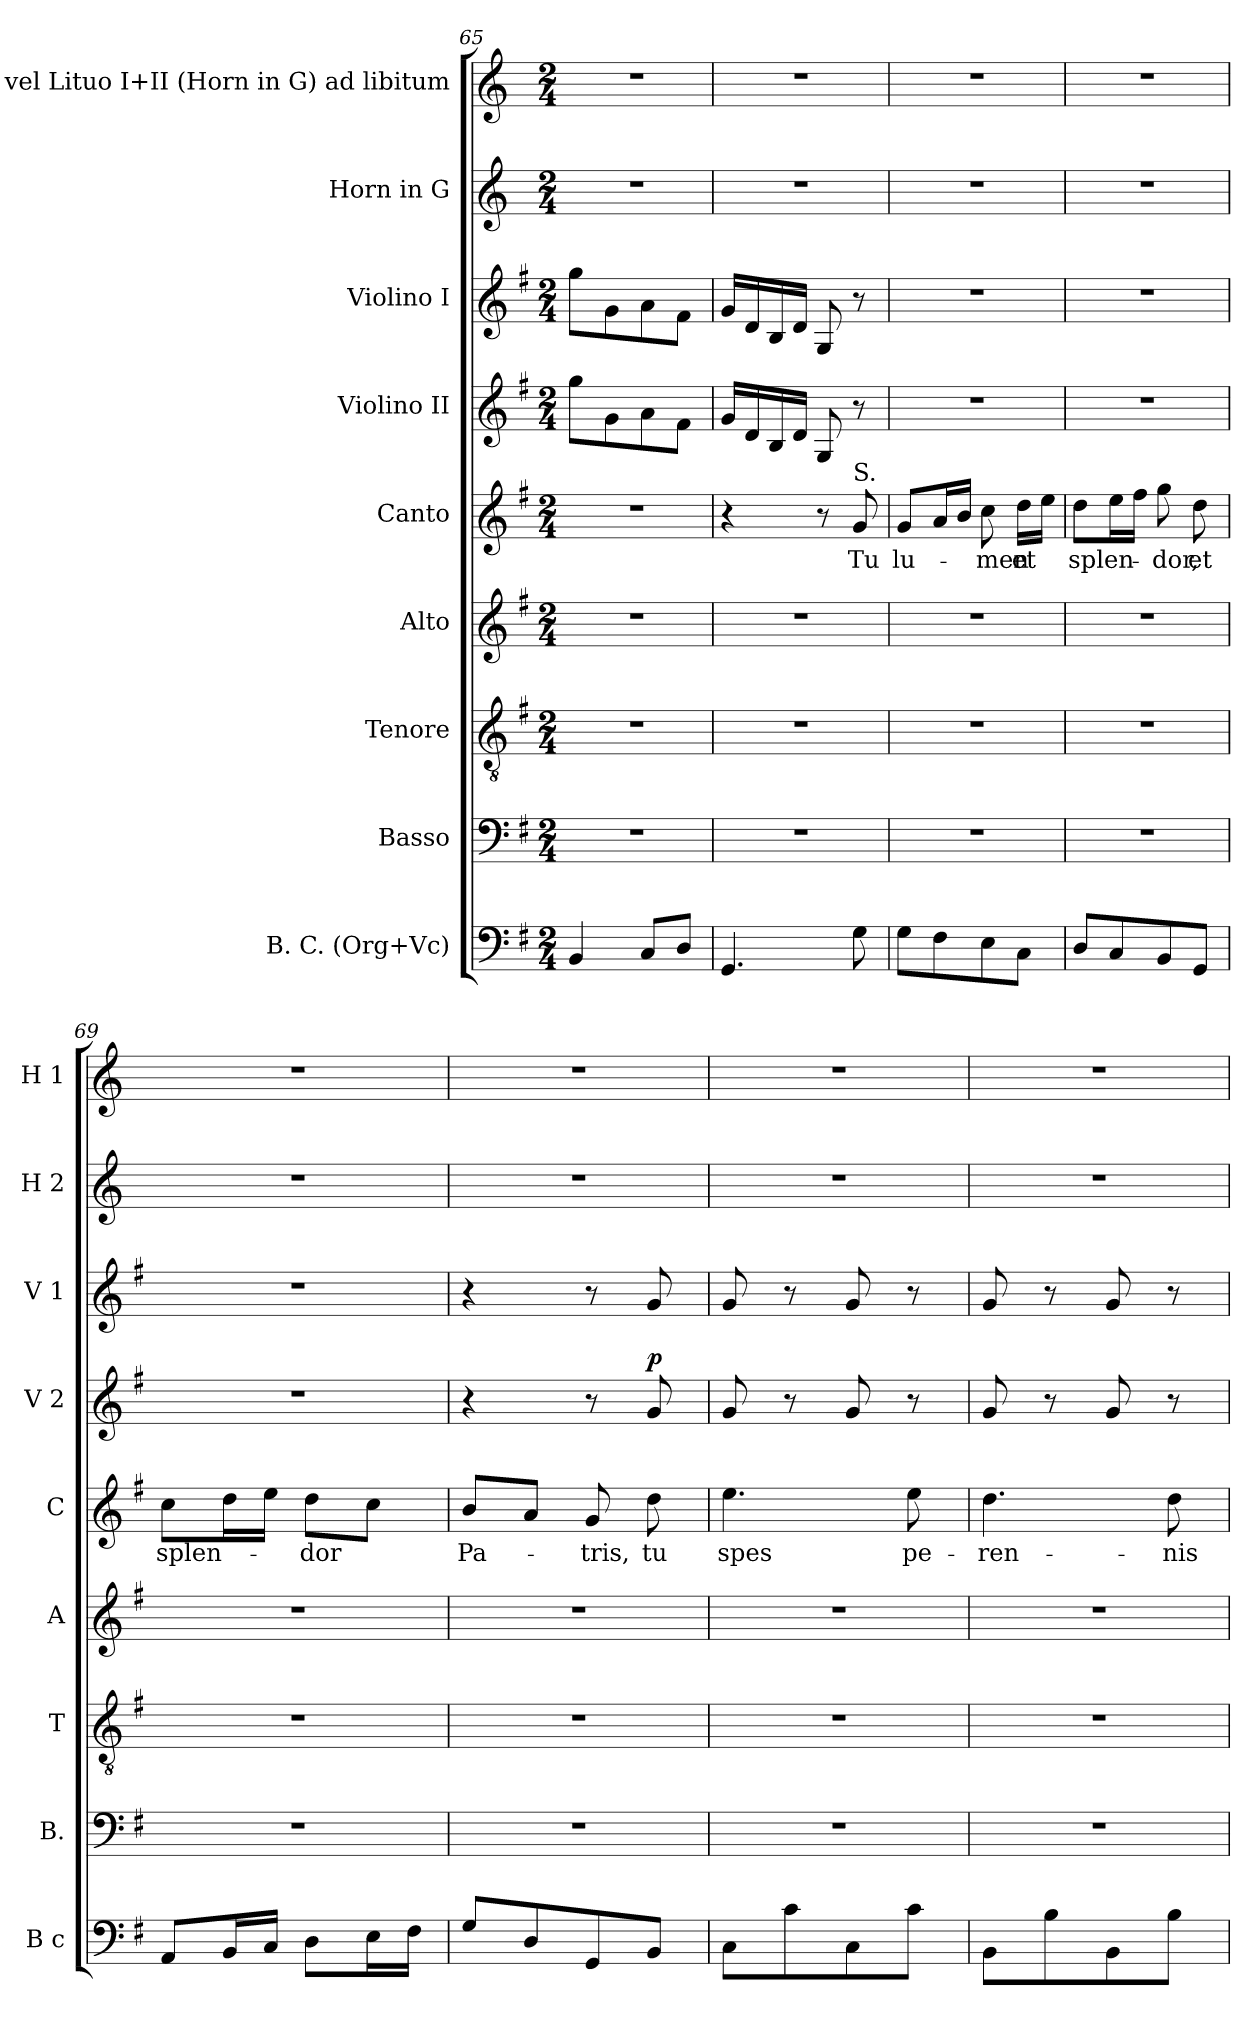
**kern	**kern	**kern	**kern	**kern	**text	**kern	**dynam	**kern	**kern	**kern
*part9	*part8	*part7	*part6	*part5	*part5	*part4	*part4	*part3	*part2	*part1
*staff9	*staff8	*staff7	*staff6	*staff5	*staff5	*staff4	*staff4	*staff3	*staff2	*staff1
*I"B. C. (Org+Vc)	*I"Basso	*I"Tenore	*I"Alto	*I"Canto	*	*I"Violino II	*	*I"Violino I	*I"Horn in G	*I"Tuba vel Lituo I+II (Horn  in G) ad libitum
*I'B c	*I'B.	*I'T	*I'A	*I'C	*	*I'V 2	*	*I'V 1	*I'H 2	*I'H 1
!!LO:LB:g=z
*clefF4	*clefF4	*clefGv2	*clefG2	*clefG2	*	*clefG2	*	*clefG2	*clefG2	*clefG2
*	*	*	*	*	*	*	*	*	*ITrd3c5	*ITrd3c5
*k[f#]	*k[f#]	*k[f#]	*k[f#]	*k[f#]	*	*k[f#]	*	*k[f#]	*k[f#]	*k[f#]
*M2/4	*M2/4	*M2/4	*M2/4	*M2/4	*	*M2/4	*	*M2/4	*M2/4	*M2/4
=65	=65	=65	=65	=65	=65	=65	=65	=65	=65	=65
4BB/	2r	2r	2r	2r	.	8gg\L	.	8gg\L	2r	2r
.	.	.	.	.	.	8g\	.	8g\	.	.
8C/L	.	.	.	.	.	8a\	.	8a\	.	.
8D/J	.	.	.	.	.	8f#\J	.	8f#\J	.	.
=66	=66	=66	=66	=66	=66	=66	=66	=66	=66	=66
4.GG/	2r	2r	2r	4r	.	16g/LL	.	16g/LL	2r	2r
.	.	.	.	.	.	16d/	.	16d/	.	.
.	.	.	.	.	.	16B/	.	16B/	.	.
.	.	.	.	.	.	16d/JJ	.	16d/JJ	.	.
.	.	.	.	8r	.	8G/	.	8G/	.	.
!	!	!	!	!LO:TX:a:t=S.	!	!	!	!	!	!
!	!	!	!	!	!LO:LY:b	!	!	!	!	!
8G\	.	.	.	8g/	Tu	8r	.	8r	.	.
=67	=67	=67	=67	=67	=67	=67	=67	=67	=67	=67
!	!	!	!	!	!LO:LY:b	!	!	!	!	!
8G\L	2r	2r	2r	8g/L	lu-	2r	.	2r	2r	2r
8F#\	.	.	.	16a/L	.	.	.	.	.	.
.	.	.	.	16b/JJ	.	.	.	.	.	.
!	!	!	!	!	!LO:LY:b	!	!	!	!	!
8E\	.	.	.	8cc\	-men	.	.	.	.	.
!	!	!	!	!	!LO:LY:b	!	!	!	!	!
8C\J	.	.	.	16dd\LL	et	.	.	.	.	.
.	.	.	.	16ee\JJ	.	.	.	.	.	.
=68	=68	=68	=68	=68	=68	=68	=68	=68	=68	=68
!	!	!	!	!	!LO:LY:b	!	!	!	!	!
8D/L	2r	2r	2r	8dd\L	splen-	2r	.	2r	2r	2r
8C/	.	.	.	16ee\L	.	.	.	.	.	.
.	.	.	.	16ff#\JJ	.	.	.	.	.	.
!	!	!	!	!	!LO:LY:b	!	!	!	!	!
8BB/	.	.	.	8gg\	-dor,	.	.	.	.	.
!	!	!	!	!	!LO:LY:b	!	!	!	!	!
8GG/J	.	.	.	8dd\	et	.	.	.	.	.
=69	=69	=69	=69	=69	=69	=69	=69	=69	=69	=69
!	!	!	!	!	!LO:LY:b	!	!	!	!	!
8AA/L	2r	2r	2r	8cc\L	splen-	2r	.	2r	2r	2r
16BB/L	.	.	.	16dd\L	.	.	.	.	.	.
16C/JJ	.	.	.	16ee\JJ	.	.	.	.	.	.
!	!	!	!	!	!LO:LY:b	!	!	!	!	!
8D\L	.	.	.	8dd\L	-dor	.	.	.	.	.
16E\L	.	.	.	8cc\J	.	.	.	.	.	.
16F#\JJ	.	.	.	.	.	.	.	.	.	.
!!LO:LB:g=z
=70	=70	=70	=70	=70	=70	=70	=70	=70	=70	=70
!	!	!	!	!	!LO:LY:b	!	!	!	!	!
8G/L	2r	2r	2r	8b/L	Pa-	4r	.	4r	2r	2r
8D/	.	.	.	8a/J	.	.	.	.	.	.
!	!	!	!	!	!LO:LY:b	!	!	!	!	!
8GG/	.	.	.	8g/	-tris,	8r	.	8r	.	.
!	!	!	!	!	!LO:LY:b	!	!LO:DY:a	!	!	!
8BB/J	.	.	.	8dd\	tu	8g/	p	8g/	.	.
=71	=71	=71	=71	=71	=71	=71	=71	=71	=71	=71
!	!	!	!	!	!LO:LY:b	!	!	!	!	!
8C\L	2r	2r	2r	4.ee\	spes	8g/	.	8g/	2r	2r
8c\	.	.	.	.	.	8r	.	8r	.	.
8C\	.	.	.	.	.	8g/	.	8g/	.	.
!	!	!	!	!	!LO:LY:b	!	!	!	!	!
8c\J	.	.	.	8ee\	pe-	8r	.	8r	.	.
=72	=72	=72	=72	=72	=72	=72	=72	=72	=72	=72
!	!	!	!	!	!LO:LY:b	!	!	!	!	!
8BB\L	2r	2r	2r	4.dd\	-ren-	8g/	.	8g/	2r	2r
8B\	.	.	.	.	.	8r	.	8r	.	.
8BB\	.	.	.	.	.	8g/	.	8g/	.	.
!	!	!	!	!	!LO:LY:b	!	!	!	!	!
8B\J	.	.	.	8dd\	-nis	8r	.	8r	.	.
=	=	=	=	=	=	=	=	=	=	=
*-	*-	*-	*-	*-	*-	*-	*-	*-	*-	*-
